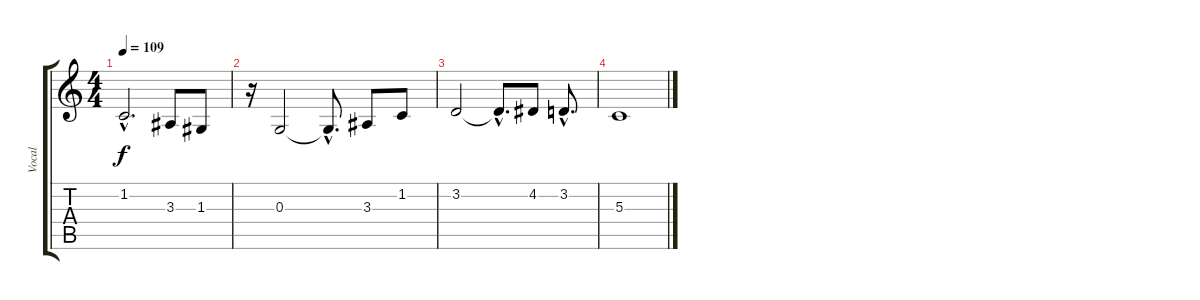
\track ("Vocal" "Vocal") {instrument synthvoice}
\staff {score tabs}
\tuning (E4 B3 G3 D3 A2 E2) {hide}
\ts (4 4)
\tempo 109
\clef g2
\ks c
1.2{hac}.2{d dy f} 3.3.8 1.3.8 |
r.16 0.3.2 0.3{hac t}.8{d} 3.3.8 1.2.8 |
3.2.2 3.2{hac t}.8{d} 4.2.8 3.2{hac}.8{d} |
5.3.1
